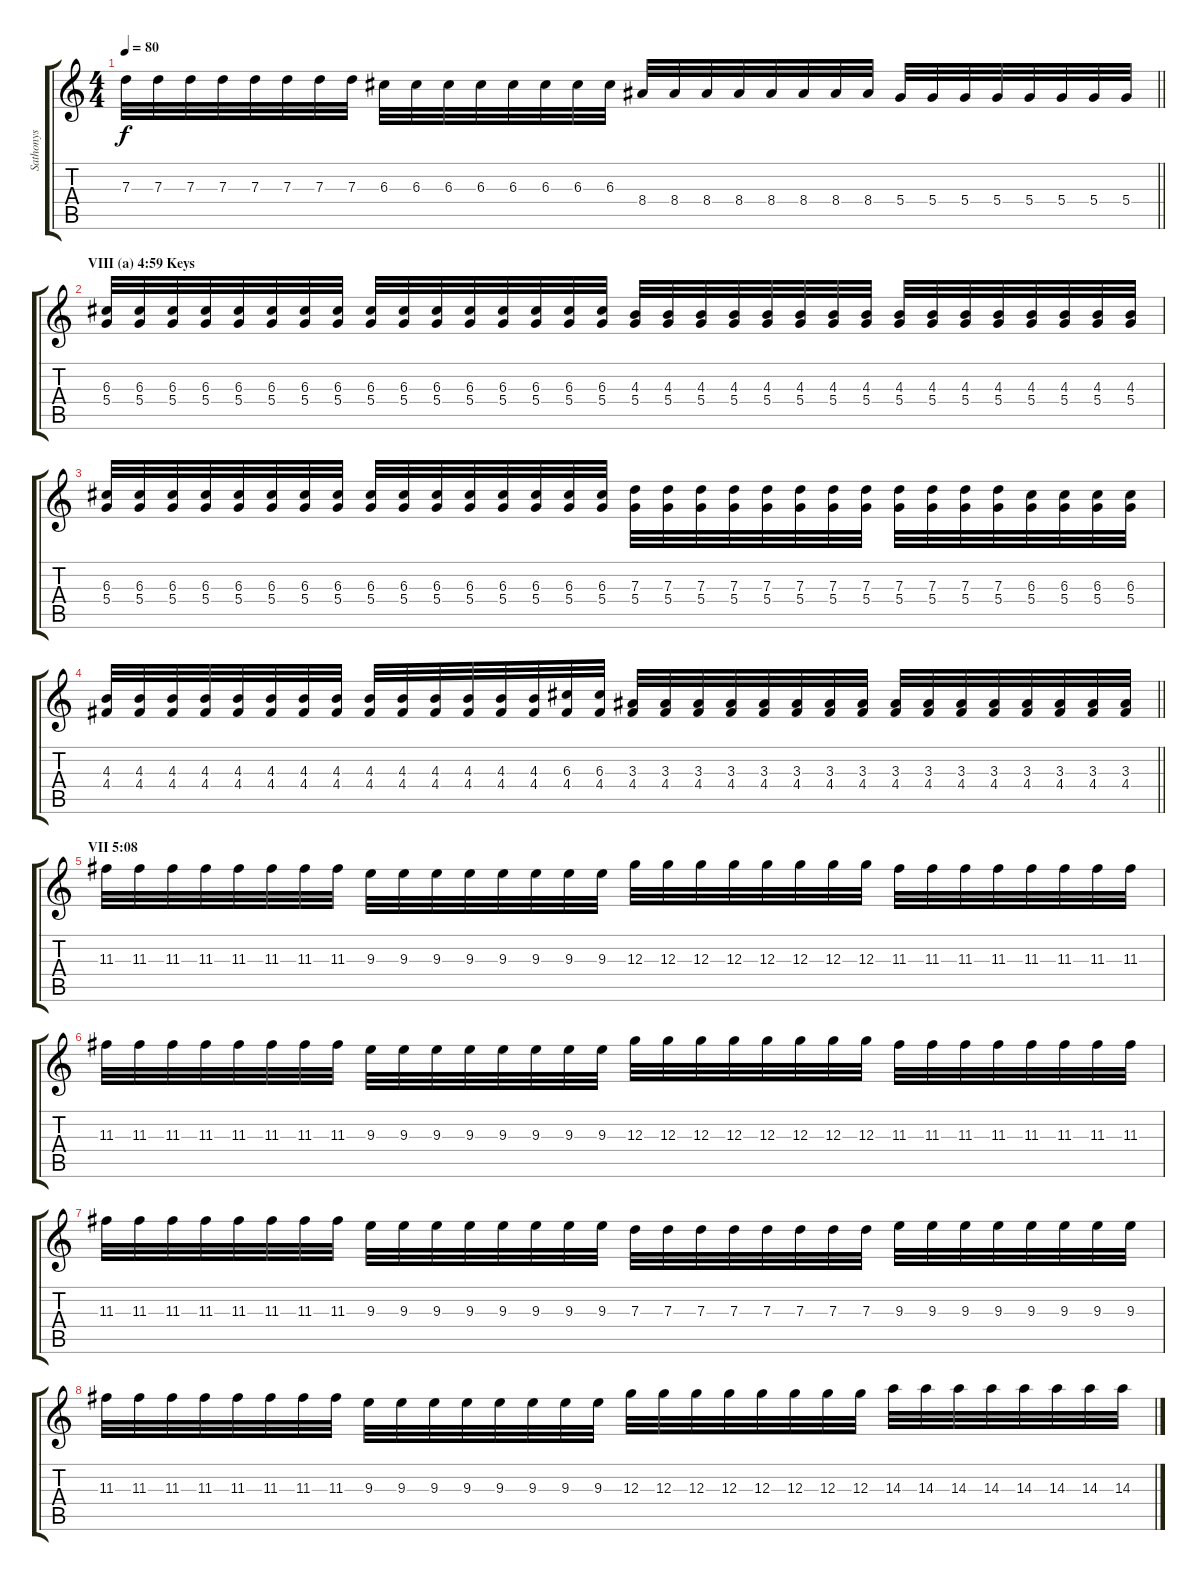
\track ("Sathonys" "Sathonys") {instrument distortionguitar}
\staff {score tabs}
\tuning (E4 B3 G3 D3 A2 E2) {hide}
\ts (4 4)
\tempo 80
\clef g2
\barLineRight lightlight
\ks c
7.3.32{dy f} 7.3.32 7.3.32 7.3.32 7.3.32 7.3.32 7.3.32 7.3.32 6.3.32 6.3.32 6.3.32 6.3.32 6.3.32 6.3.32 6.3.32 6.3.32 8.4.32 8.4.32 8.4.32 8.4.32 8.4.32 8.4.32 8.4.32 8.4.32 5.4.32 5.4.32 5.4.32 5.4.32 5.4.32 5.4.32 5.4.32 5.4.32 |
\section ("" "VIII (a) 4:59 Keys")
(6.3 5.4).32 (6.3 5.4).32 (6.3 5.4).32 (6.3 5.4).32 (6.3 5.4).32 (6.3 5.4).32 (6.3 5.4).32 (6.3 5.4).32 (6.3 5.4).32 (6.3 5.4).32 (6.3 5.4).32 (6.3 5.4).32 (6.3 5.4).32 (6.3 5.4).32 (6.3 5.4).32 (6.3 5.4).32 (4.3 5.4).32 (4.3 5.4).32 (4.3 5.4).32 (4.3 5.4).32 (4.3 5.4).32 (4.3 5.4).32 (4.3 5.4).32 (4.3 5.4).32 (4.3 5.4).32 (4.3 5.4).32 (4.3 5.4).32 (4.3 5.4).32 (4.3 5.4).32 (4.3 5.4).32 (4.3 5.4).32 (4.3 5.4).32 |
(6.3 5.4).32 (6.3 5.4).32 (6.3 5.4).32 (6.3 5.4).32 (6.3 5.4).32 (6.3 5.4).32 (6.3 5.4).32 (6.3 5.4).32 (6.3 5.4).32 (6.3 5.4).32 (6.3 5.4).32 (6.3 5.4).32 (6.3 5.4).32 (6.3 5.4).32 (6.3 5.4).32 (6.3 5.4).32 (7.3 5.4).32 (7.3 5.4).32 (7.3 5.4).32 (7.3 5.4).32 (7.3 5.4).32 (7.3 5.4).32 (7.3 5.4).32 (7.3 5.4).32 (7.3 5.4).32 (7.3 5.4).32 (7.3 5.4).32 (7.3 5.4).32 (6.3 5.4).32 (6.3 5.4).32 (6.3 5.4).32 (6.3 5.4).32 |
\barLineRight lightlight
(4.3 4.4).32 (4.3 4.4).32 (4.3 4.4).32 (4.3 4.4).32 (4.3 4.4).32 (4.3 4.4).32 (4.3 4.4).32 (4.3 4.4).32 (4.3 4.4).32 (4.3 4.4).32 (4.3 4.4).32 (4.3 4.4).32 (4.3 4.4).32 (4.3 4.4).32 (6.3 4.4).32 (6.3 4.4).32 (3.3 4.4).32 (3.3 4.4).32 (3.3 4.4).32 (3.3 4.4).32 (3.3 4.4).32 (3.3 4.4).32 (3.3 4.4).32 (3.3 4.4).32 (3.3 4.4).32 (3.3 4.4).32 (3.3 4.4).32 (3.3 4.4).32 (3.3 4.4).32 (3.3 4.4).32 (3.3 4.4).32 (3.3 4.4).32 |
\section ("" "VII 5:08")
11.3.32 11.3.32 11.3.32 11.3.32 11.3.32 11.3.32 11.3.32 11.3.32 9.3.32 9.3.32 9.3.32 9.3.32 9.3.32 9.3.32 9.3.32 9.3.32 12.3.32 12.3.32 12.3.32 12.3.32 12.3.32 12.3.32 12.3.32 12.3.32 11.3.32 11.3.32 11.3.32 11.3.32 11.3.32 11.3.32 11.3.32 11.3.32 |
11.3.32 11.3.32 11.3.32 11.3.32 11.3.32 11.3.32 11.3.32 11.3.32 9.3.32 9.3.32 9.3.32 9.3.32 9.3.32 9.3.32 9.3.32 9.3.32 12.3.32 12.3.32 12.3.32 12.3.32 12.3.32 12.3.32 12.3.32 12.3.32 11.3.32 11.3.32 11.3.32 11.3.32 11.3.32 11.3.32 11.3.32 11.3.32 |
11.3.32 11.3.32 11.3.32 11.3.32 11.3.32 11.3.32 11.3.32 11.3.32 9.3.32 9.3.32 9.3.32 9.3.32 9.3.32 9.3.32 9.3.32 9.3.32 7.3.32 7.3.32 7.3.32 7.3.32 7.3.32 7.3.32 7.3.32 7.3.32 9.3.32 9.3.32 9.3.32 9.3.32 9.3.32 9.3.32 9.3.32 9.3.32 |
11.3.32 11.3.32 11.3.32 11.3.32 11.3.32 11.3.32 11.3.32 11.3.32 9.3.32 9.3.32 9.3.32 9.3.32 9.3.32 9.3.32 9.3.32 9.3.32 12.3.32 12.3.32 12.3.32 12.3.32 12.3.32 12.3.32 12.3.32 12.3.32 14.3.32 14.3.32 14.3.32 14.3.32 14.3.32 14.3.32 14.3.32 14.3.32
